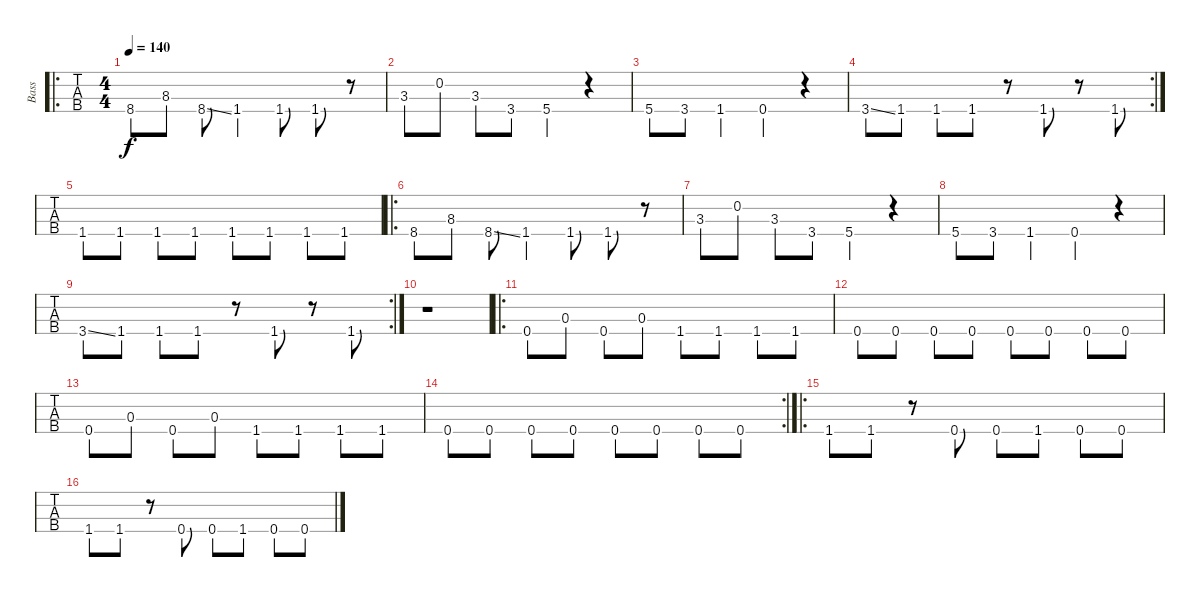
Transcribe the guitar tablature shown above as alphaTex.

\track ("Bass" "Bass") {instrument electricbasspick}
\staff {tabs}
\tuning (G2 D2 A1 E1) {hide}
\ro
\ts (4 4)
\tempo 140
\clef f4
\ks c
8.4.8{dy f} 8.3.8 8.4{ss}.8 1.4.4 1.4.8 1.4.8 r.8 |
3.3.8 0.2.8 3.3.8 3.4.8 5.4.4 r.4 |
5.4.8 3.4.8 1.4.4 0.4.4 r.4 |
\rc 2
3.4{ss}.8 1.4.8 1.4.8 1.4.8 r.8 1.4.8 r.8 1.4.8 |
1.4.8 1.4.8 1.4.8 1.4.8 1.4.8 1.4.8 1.4.8 1.4.8 |
\ro
8.4.8 8.3.8 8.4{ss}.8 1.4.4 1.4.8 1.4.8 r.8 |
3.3.8 0.2.8 3.3.8 3.4.8 5.4.4 r.4 |
5.4.8 3.4.8 1.4.4 0.4.4 r.4 |
\rc 2
3.4{ss}.8 1.4.8 1.4.8 1.4.8 r.8 1.4.8 r.8 1.4.8 |
r.1 |
\ro
0.4.8 0.3.8 0.4.8 0.3.8 1.4.8 1.4.8 1.4.8 1.4.8 |
0.4.8 0.4.8 0.4.8 0.4.8 0.4.8 0.4.8 0.4.8 0.4.8 |
0.4.8 0.3.8 0.4.8 0.3.8 1.4.8 1.4.8 1.4.8 1.4.8 |
\rc 2
0.4.8 0.4.8 0.4.8 0.4.8 0.4.8 0.4.8 0.4.8 0.4.8 |
\ro
1.4.8 1.4.8 r.8 0.4.8 0.4.8 1.4.8 0.4.8 0.4.8 |
1.4.8 1.4.8 r.8 0.4.8 0.4.8 1.4.8 0.4.8 0.4.8
